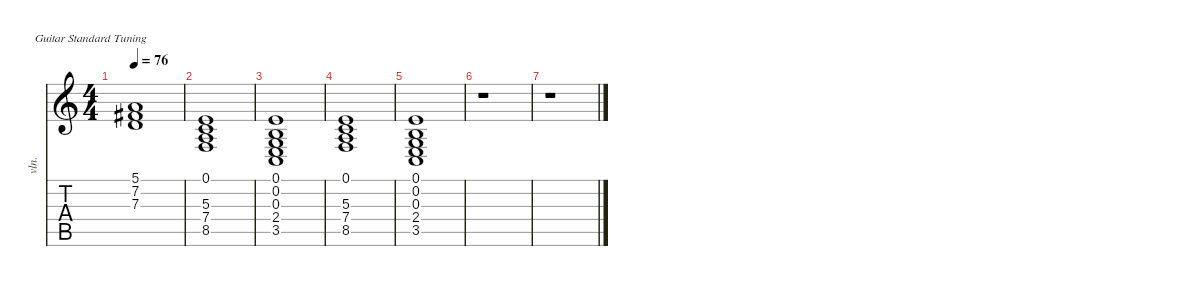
\defaultSystemsLayout 4
\hideDynamics
\bracketExtendMode nobrackets
\otherSystemsTrackNameOrientation horizontal
\track ("Strings (Rhythm)" "vln.") {instrument synthstrings2}
\staff {score tabs}
\tuning (E4 B3 G3 D3 A2 E2)
\ts (4 4)
\tempo 76
\clef g2
\ks c
(5.1{t} 7.2{t acc #} 7.3{t}).1{dy f} |
(0.1 5.3 7.4 8.5).1 |
(0.1 0.2 0.3 2.4 3.5).1 |
(0.1 5.3 7.4 8.5).1 |
(0.1 0.2 0.3 2.4 3.5).1 |
r.1 |
r.1
